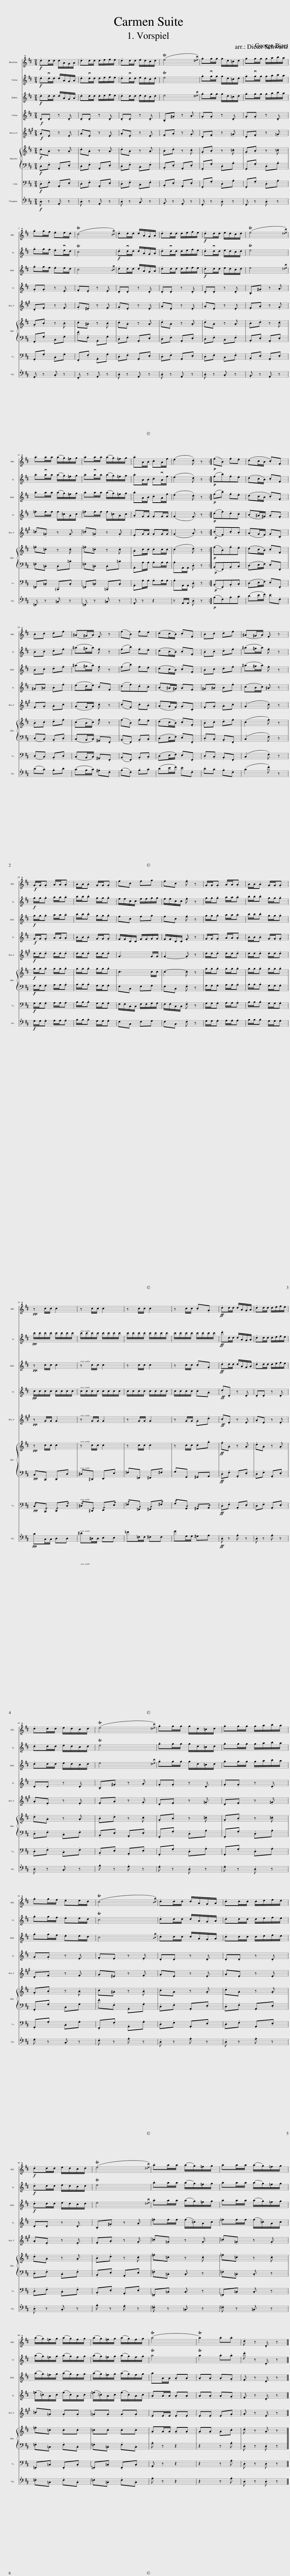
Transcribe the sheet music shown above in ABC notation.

X:1
%%score 1 2 3 4 5 { 6 | 7 } 8 9
L:1/8
M:2/4
I:linebreak $
K:D
V:1 treble+8
V:2 treble
V:3 treble
V:4 treble
V:5 treble transpose=-7
V:6 treble
V:7 bass
V:8 bass
V:9 bass+8
V:1
!f! .dd/d/ d/A/G/A/ | .dd/d/ d/e/f/e/ | .dd/d/ e/d/c/d/ | (Te4{^de)} | .gg/g/ g/d/=c/d/ | %5
 .gg/g/ g/a/b/a/ |$ .gg/f/ .ee/d/ | (Tc4{Bc)} | .dd/d/ d/A/G/A/ | .dd/d/ d/e/f/e/ | %10
!f! .dd/d/ e/d/c/d/ | (Te4{^de)} |$ .aa/a/ (a/g/)=f/g/ | .aa/a/ (a/g/)=f/g/ | .aA/B/ .cA/f/ | %15
 (e2 .d) z :|!p! (fB) .f.e | (dc/B/ .c).F |$ .B.c .d.f | (^A^G/A/) .F z | %20
 (fB) .f.e | (dc/B/) .c.F | .B.c .d.f | (^A^G/A/) .F z |$!f! G/G/.G A/A/.A | %25
 B/B/.B G/G/.G | fc fg | fc .f z | G/G/.G A/A/.A | B/B/.B G/G/.G |$ %30
!pp! z c/c/ c2 | z c/c/ c2 | z c/c/ c2 | z c/c/ .c.G |!ff! .dd/d/ d/A/G/A/ | %35
 .dd/d/ d/e/f/e/ |$ .dd/d/ e/d/c/d/ | (Te4{^de)} | .gg/g/ g/d/=c/d/ | .gg/g/ g/a/b/a/ |$ %40
 .gg/f/ .ee/d/ | (Tc4{Bc)} | .dd/d/ d/A/G/A/ | .dd/d/ d/e/f/e/ |$!f! .dd/d/ e/d/c/d/ | %45
 (Te4{^de)} | .aa/a/ (a/g/)=f/g/ | .aa/a/ (a/g/)=f/g/ |$ (a/g/)=f/g/ (a/g/)f/g/ | (a/g/)=f/g/ (a/g/)f/g/ | %50
 (Ta4 | Ta2) .a.a | .d z .D z |] %53
V:2
!f! .dvd/d/ d/A/G/A/ | .dvd/d/ d/e/f/e/ | .dvd/d/ e/d/c/d/ | Te4 | .gvg/g/ g/d/=c/d/ | %5
 .gvg/g/ g/a/b/a/ |$ .gg/f/ .eve/d/ | Tc4 |!f! .dvd/d/ d/A/G/A/ | .dvd/d/ d/e/f/e/ | %10
 .dvd/d/ e/d/c/d/ | Te4 |$ .ava/a/ (a/g/)=f/g/ | .ava/a/ (a/g/)=f/g/ | .aA/B/ .cvA/f/ | %15
 (e2 .d) z :|!p! (fb).f.e | (dc/B/) .c.F |$ .B.c .d.f | (^a^g/a/) .f z | %20
 (fb) .f.e | (dc/B/) .c.F | .B.c .d.f | (^a^g/a/) .f z |$!f! g/g/.g a/a/.a | %25
 b/b/.b g/g/.g | f/f/c/c/ f/f/g/g/ | f/f/c/c/ .f z | g/g/.g a/a/.a | b/b/.b g/g/.g |$ %30
!pp! c'/c'/c'/c'/ c'/c'/c'/c'/ | c'/c'/c'/c'/ c'/c'/c'/c'/ | c'/c'/c'/c'/ c'/c'/c'/c'/ | c'/c'/c'/c'/ c'/c'/c'/c'/ |!ff! .d'd/d/ d/A/G/A/ | %35
 .dd/d/ d/e/f/e/ |$ .dd/d/ e/d/c/d/ | Te4 | .gg/g/ g/d/=c/d/ | .gg/g/ g/a/b/a/ |$ %40
 .gg/f/ .ee/d/ | Tc4 | .dd/d/ d/A/G/A/ | .dd/d/ d/e/f/e/ |$!f! .dd/d/ e/d/c/d/ | %45
 Te4 | .aa/a/ (a/g/)=f/g/ | .aa/a/ (a/g/)=f/g/ |$ (a/g/)=f/g/ (a/g/)f/g/ | (a/g/)=f/g/ (a/g/)f/g/ | %50
 Ta4 | Ta2 .a.a | .d' z .D z |] %53
V:3
!f! .dd/d/ d/A/G/A/ | .dd/d/ d/e/f/e/ | .dd/d/ e/d/c/d/ | e4{^de} | .gg/g/ g/d/=c/d/ | %5
 .gg/g/ g/a/b/a/ |$ .gg/f/ .ee/d/ | c4{Bc} | .dd/d/ d/A/G/A/ | .dd/d/ d/e/f/e/ | %10
!f! .dd/d/ e/d/c/d/ | e4{^de} |$ .aa/a/ (a/g/)=f/g/ | .aa/a/ (a/g/)=f/g/ | .aA/B/ .cA/f/ | %15
 (e2 .d) z :|!p! (fb) .f.e | (dc/B/ .c).F |$ .B.c .d.f | (^a^g/a/) .f z | %20
 (fb) .f.e | (dc/B/) .c.F | .B.c .d.f | (^a^g/a/) .f z |$!f! g/g/.g a/a/.a | %25
 b/b/.b g/g/.g | fc fg | fc .f z | g/g/.g a/a/.a | b/b/.b g/g/.g |$ %30
!pp! z c/c/ c2 | z c/c/ c2 | z c/c/ c2 | z c/c/ .c.G |!ff! .dd/d/ d/A/G/A/ | %35
 .dd/d/ d/e/f/e/ |$ .dd/d/ e/d/c/d/ | e4{^de} | .gg/g/ g/d/=c/d/ | .gg/g/ g/a/b/a/ |$ %40
 .gg/f/ .ee/d/ | c4{Bc} | .dd/d/ d/A/G/A/ | .dd/d/ d/e/f/e/ |$!f! .dd/d/ e/d/c/d/ | %45
 e4{^de} | .aa/a/ (a/g/)=f/g/ | .aa/a/ (a/g/)=f/g/ |$ (a/g/)=f/g/ (a/g/)f/g/ | (a/g/)=f/g/ (a/g/)f/g/ | %50
 aA/A/ .A.A | .A.A .A.G | .F z .D z |] %53
V:4
!f! .D.D z .D | .D.D z .D | .D.D z .D | .B,.^G z .A | .G.G z .D | %5
 .G.G z .D |$ .G.G z .E | .F.E z .E | .D.D z .D | .D.D z .D | %10
 .D.D z .D | .B,.^G z .A |$ .=ff/f/ f/=c/.A/c/ | .=ff/f/ f/=c/.A/c/ | .AG/G/ .GG/G/ | %15
 (G2 .F) z :|!p! (df).d.c | (B^A/^G/) .A.F |$ .^G.^A .B.f | (ed/e/) .c.F | %20
 (df).d.c | (B^A/^G/) .A.F | .^G.^A .B.f | (cB/c/) .^A z |$!f! G/G/.G A/A/.A | %25
 B/B/.B G/G/.G | F/F/C/C/ F/F/G/G/ | F/F/C/C/ .F z | G/G/.G A/A/.A | B/B/.B G/G/.G |$ %30
!pp! c/c/c/c/ c/c/c/c/ | c/c/c/c/ c/c/c/c/ | c/c/c/c/ c/c/c/c/ | c/c/c/c/ .c.A |!ff! .d.D z .D | %35
 .D.D z .D |$ .D.D z .D | .B,.^G z .A | .G.G z .D | .G.G z .D |$ %40
 .G.G z .E | .F.E z .E | .D.D z .D | .D.D z .D |$ .D.D z .D | %45
 .B,.^G z .A | .=ff/f/ (f/=c/)A/c/ | .=ff/f/ (f/=c/)A/c/ |$ (=f/=c/)A/c/ (f/c/)A/c/ | (=f/=c/)A/c/ (f/c/)A/c/ | %50
 .AA/A/ .A.A | .A.A .A.G | .F z .D z |] %53
V:5
[K:A]!f! .A.E z .E | .A.E z .E | .A.E z .E | .F.A z .G | .D.F z .=G | %5
 .D.F z .=G |$ .D.F z .F | .G.^E z .F | .G.E z .E | .A.E z .E | %10
 .A.E z .E | .F.A z .G |$ .=c.=G z .G | .=c.=G z .G | .EG/G/ .GG/G/ | %15
 (G2 .A) z :|!p! (cF).c.B | (AG/F/) .G.C |$ .F.G .A.c | (GF/G/) .c z | %20
 (cF) .c.B | (AG/F/) .G.C | .F.G .A.c | (G2 .c) z |$!f! d/d/.d d/d/.d | %25
 d/d/.d d/d/.d | G3 G/G/ | G2- .G z | d/d/.d d/d/.d | d/d/.d d/d/.d |$ %30
!pp! z G/G/ G2 | z G/G/ G2 | z G/G/ G2 | z G/G/ .G.d |!ff! .c.E z .E | %35
 .A.E z .E |$ .A.E z .E | .F.A z .G | .D.F z .=G | .D.F z .=G |$ %40
 .D.F z .F | .G.^E z .F | .G.E z .E | .A.E z .E |$ .A.E z .E | %45
 .F.A z .G | .=c.=G z .G | .=c.=G z .G |$ .=c.=G .G.G | .=G.G .G.G | %50
 .EE/E/ .E.E | .E.E .E.G | .A z .E z |] %53
V:6
!f! .d.A z .A | .d.A z .A | .d.A z .A | .B.d z .c | .G.B z .=c | %5
 .G.B z .=c |$ .G.B z .B | .c.^A z .B | .c.A z .A | .d.A z .A | %10
 .d.A z .A | .B.d z .c |$ .=f.=c z .c | .=f.=c z .c | .Ac/c/ .cc/c/ | %15
 (c2 .d) z :|!p! (fB).f.e | (dc/B/) .c.F |$ .B.c .d.f | (cB/c/) .f z | %20
 (fB) .f.e | (dc/B/) .c.F | .B.c .d.f | (c2 .f) z |$!f! g/g/.g g/g/.g | %25
 g/g/.g g/g/.g | c3 c/c/ | c2- .c z | g/g/.g g/g/.g | g/g/.g g/g/.g |$ %30
!pp! z c/c/ c2 | z c/c/ c2 | z c/c/ c2 | z c/c/ .c.g |!ff! .f.A z .A | %35
 .d.A z .A |$ .d.A z .A | .B.d z .c | .G.B z .=c | .G.B z .=c |$ %40
 .G.B z .B | .c.^A z .B | .c.A z .A | .d.A z .A |$ .d.A z .A | %45
 .B.d z .c | .=f.=c z .c | .=f.=c z .c |$ .=f.=c .c.c | .=c.c .c.c | %50
 .AA/A/ .A.A | .A.A .A.c | .d z .A z |] %53
V:7
!f! .D,.F, .A,,.E, | .D,.F, .A,,.E, | .D,.F, .C,.F, | .B,,.E, .A,,.E, | .G,,.G, .D,.A, | %5
 .G,,.G, .D,.A, |$ .G,,.G, .C,.G, | .F.F, .A,,.G, | .D,.F, .A,,.E, | .D,.F, .A,,.E, | %10
 .D,.F, .C,.F, | .B,,.E, .A,,.E, |$ .=F,.=C, .C,.=C | .=F,.=C, .C,.=C | .A,,A,/A,/ .A,A,/A,/ | %15
 .A,A,,/A,,/ .D, z :|!p! (B,,F,,).B,,.C, | (D,E,/F,/) .E,.F,, |$ (D,C,) .B,,.D, | (C,B,,/C,/) .^A,,.F,, | %20
 (B,,F,,) .B,,.C, | (D,E,/F,/) .E,.F,, | .D,.C, .B,,.F,, | (C,2 .F,) z |$!f! G,/G,/.G, A,/A,/.A, | %25
 B,/B,/.B, G,/G,/.G, | F,C, F,G, | F,C, .F, z | G,/G,/.G, A,/A,/.A, | B,/B,/.B, G,/G,/.G, |$ %30
!pp! C,C,, D,,D, | ^D,^D,, E,,E, | =F,=F,, ^F,,^F, | G,G,, ^G,,A,, |!ff! .D,.F, .A,,.E, | %35
 .D,.F, .A,,.E, |$ .D,.F, .C,.F, | .B,,.E, .A,,.E, | .G,,.G, .D,.A, | .G,,.G, .D,.A, |$ %40
 .G,,.G, .C,.G, | .F.F, .A,,.G, | .D,.F, .A,,.E, | .D,.F, .A,,.E, |$ .D,.F, .C,.F, | %45
 .B,,.E, .A,,.E, | .=F,.=C, .C, z | .=F,.=C, .C, z |$ .=F,=C, .F,.C, | .=F,.=C, .F,.C, | %50
 .A, z z2 | z2 z .A, | .D, z .D, z |] %53
V:8
!f! .D,.F, .A,,.E, | .D,.F, .A,,.E, | .D,.F, .C,.F, | .B,,.E, .A,,.E, | .G,,.G, .D,.A, | %5
 .G,,.G, .D,.A, |$ .G,,.G, .C,.G, | .F,,.F, .A,,.G, | .D,.F, .A,,.E, | .D,.F, .A,,.E, | %10
 .D,.F, .C,.F, | .B,,.E, .A,,.E, |$ .=F,,.=C, .=C,,.C, | .=F,,.=C, .=C,,.C, | .A,,A,/A,/ .A,A,/A,/ | %15
 .A,A,,/A,,/ .D, z :|!p! (B,,F,,).B,,.C, | (D,E,/F,/) .E,.F,, |$ (D,C,) .B,,.D, | (C,B,,/C,/) .^A,,.F,, | %20
 (B,,F,,) .B,,.C, | (D,E,/F,/) .E,.F,, | .D,.C, .B,,.F,, | (C,2 .F,) z |$!f! G,/G,/.G, A,/A,/.A, | %25
 B,/B,/.B, G,/G,/.G, | F,/F,/C,/C,/ F,/F,/G,/G,/ | F,/F,/C,/C,/ .F, z | G,/G,/.G, A,/A,/.A, | B,/B,/.B, G,/G,/.G, |$ %30
!pp! !/!C,!/!C,, !/!D,,!/!D, | !/!^D,!/!^D,, !/!E,,!/!E, | !/!=F,!/!=F,, !/!^F,,!/!^F, | !/!G,!/!G,, !/!^G,,!/!A,, |!ff! .D,.F, .A,,.E, | %35
 .D,.F, .A,,.E, |$ .D,.F, .C,.F, | .B,,.E, .A,,.E, | .G,,.G, .D,.A, | .G,,.G, .D,.A, |$ %40
 .G,,.G, .C,.G, | .F,,.F, .A,,.G, | .D,.F, .A,,.E, | .D,.F, .A,,.E, |$ .D,.F, .C,.F, | %45
 .B,,.E, .A,,.E, | .=F,,.=C, .C, z | .=F,,.=C, .C, z |$ .=F,,=C, .F,,.C, | .=F,,.=C, .F,,.C, | %50
 .A,, z z2 | z2 z .A, | .D, z .D, z |] %53
V:9
!f! .D, z .A,, z | .D, z .A,, z | .D, z .C, z | .B,, z .A,, z | .G,, z .D, z | %5
 .G,, z .D, z |$ .G,, z .C, z | .F,, z .A,, z | .D, z .A,, z | .D, z .A,, z | %10
 .D, z .C, z | .B,, z .A,, z |$ .=F,, z .=C, z | .=F,, z .=C, z | .A,, z z2 | %15
 z A,,/A,,/ .D, z :|!p! (B,F,).B,.C | (DE/F/) .E.F, |$ (DC) .B,.D | (CB,/C/) .^A,.F, | %20
 (B,F,) .B,.C | (DE/F/) .E.F, | .D.C .B,.F, | (C2 .F) z |$!f! G,/G,/.G, A,/A,/.A, | %25
 B,/B,/.B, G,/G,/.G, | F,C, F,G, | F,C, .F, z | G,/G,/.G, A,/A,/.A, | B,/B,/.B, G,/G,/.G, |$ %30
!pp! CC,/C,/ D,D, | ^D^D,/D,/ E,E, | =F=F,/F,/ ^F,F, | GG,/G,/ ^G,A, |!ff! .D, z .A, z | %35
 .D, z .A, z |$ .D, z .C, z | .B, z .A, z | .G, z .D, z | .G, z .D, z |$ %40
 .G, z .C, z | .F, z .A, z | .D, z .A, z | .D, z .A, z |$ .D, z .C, z | %45
 .B, z .A, z | .=F, z .=C, z | .=F, z .=C, z |$ .=F,=C, .F,.C, | .=F,.=C, .F,.C, | %50
 .A, z z2 | z2 z .A, | .D, z .D, z |] %53
